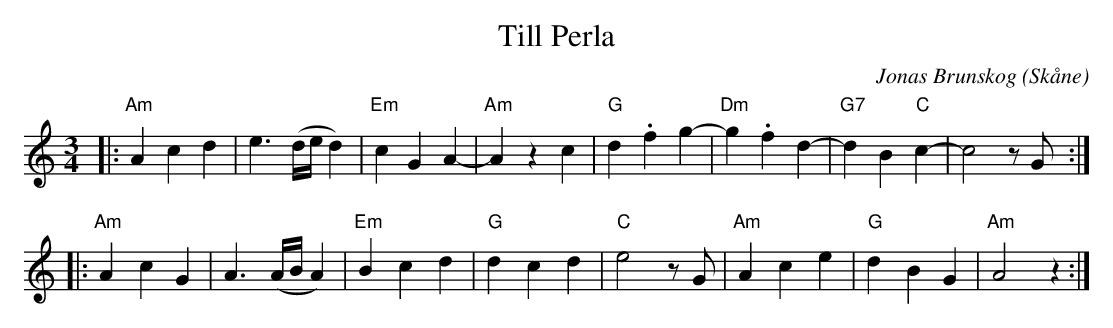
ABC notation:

X:1
T:Till Perla
C:Jonas Brunskog
O:Skåne
M:3/4
L:1/4
K:Am
|:"Am"Acd|e3/2 (d/4e/4d)|"Em"cGA-|"Am"A z c|"G"d.fg-|"Dm"g.fd-|"G7"dB"C"c-|c2 z/ G/2:|
|:"Am"AcG|A3/2 (A/4B/4A)|"Em"Bcd|"G"dcd|"C"e2 z/2G/2|"Am"Ace|"G"dBG|"Am"A2z:|
